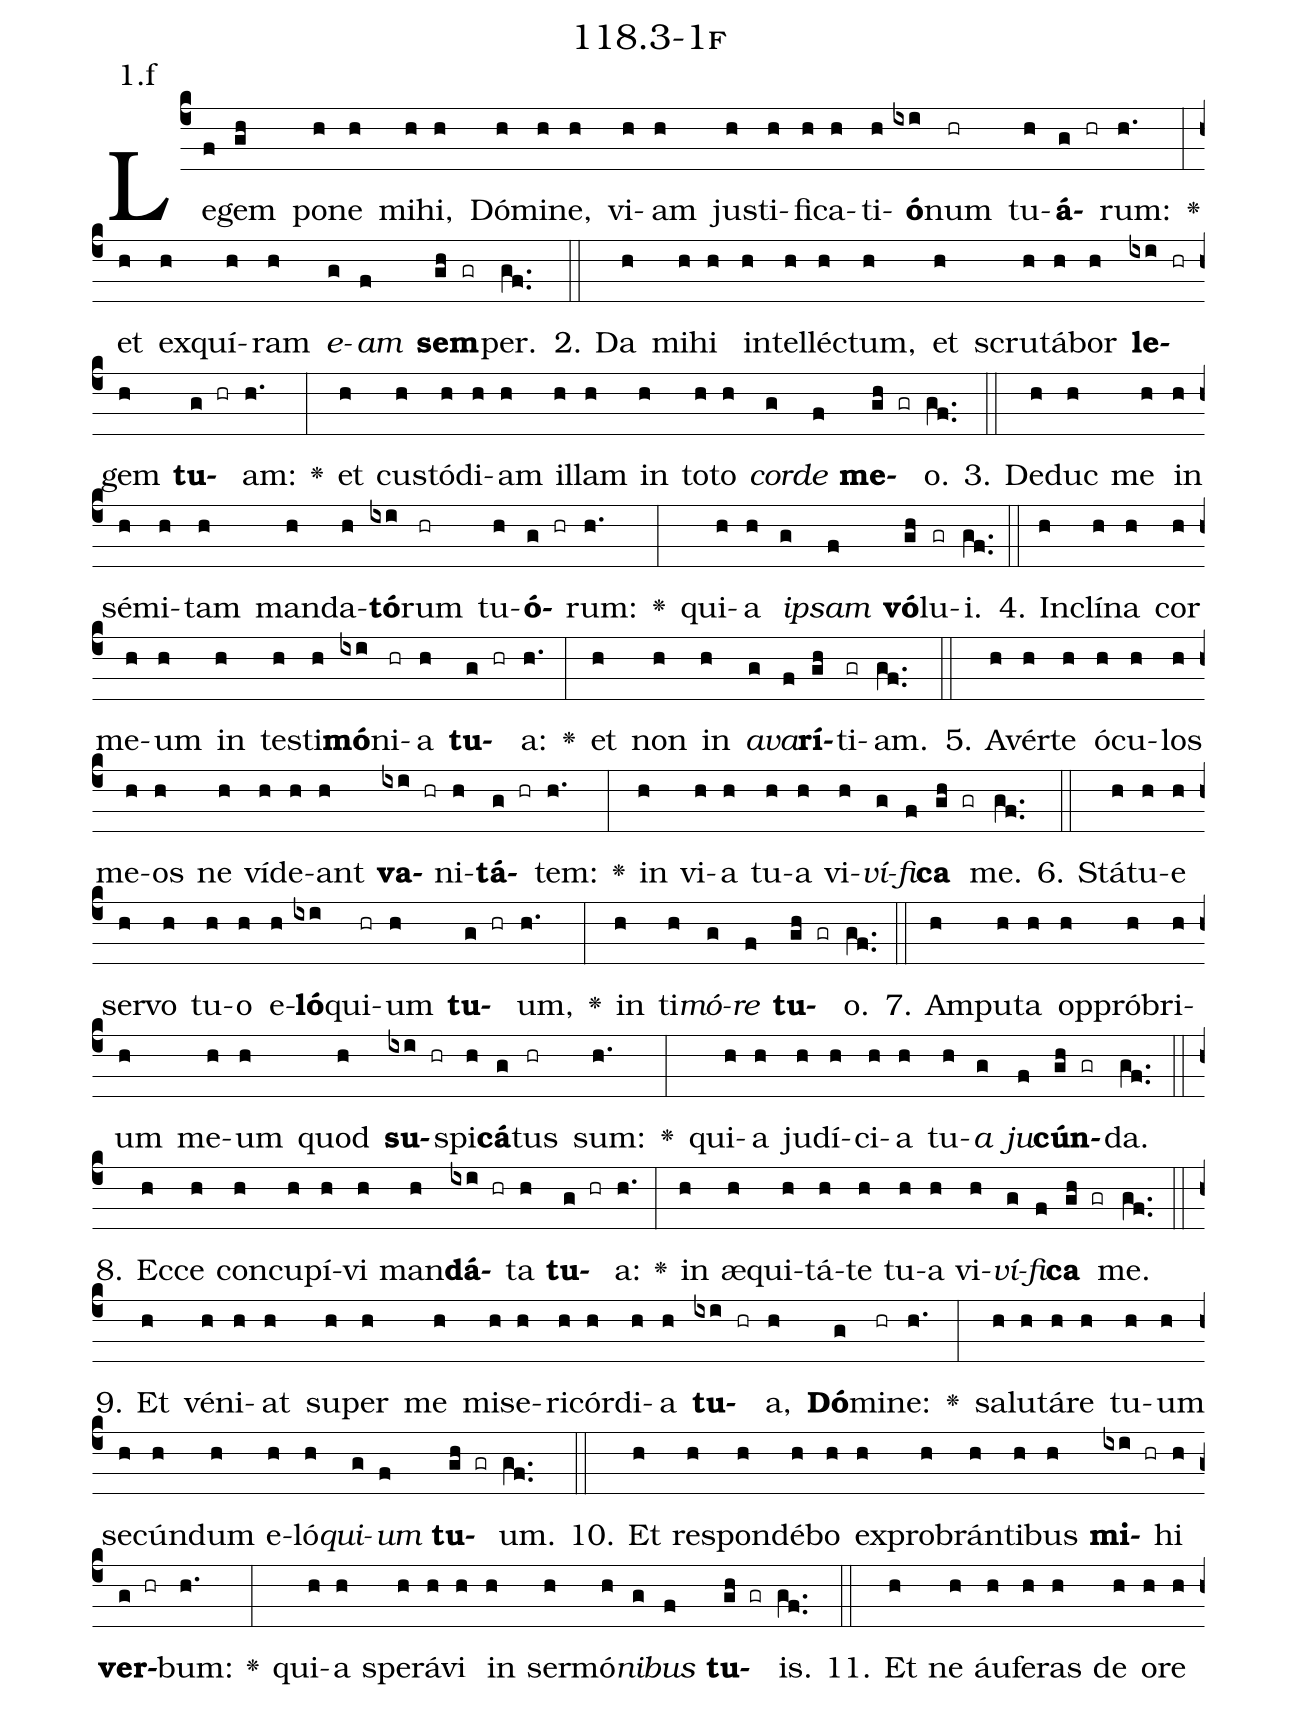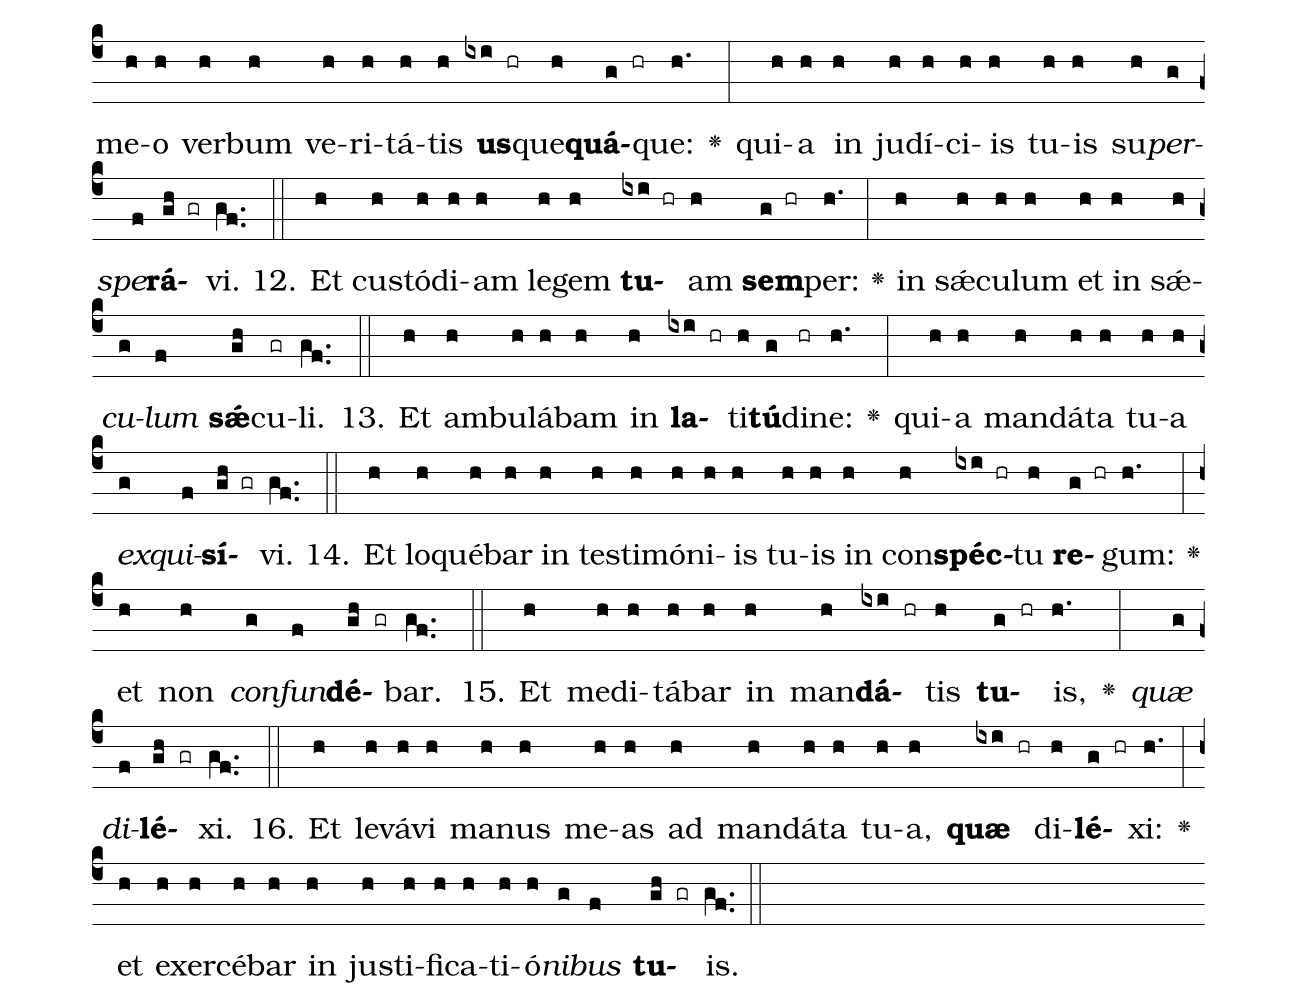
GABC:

name: 118.3-1f;
annotation: 1.f;
%%
(c4)Le(f)gem(gh) po(h)ne(h) mi(h)hi,(h) Dó(h)mi(h)ne,(h) vi(h)am(h) jus(h)ti(h)fi(h)ca(h)ti(h)<b>ó</b>(ixi)num(hr) tu(h)<b>á</b>(g hr)rum:(h.) <v>\greheightstar</v>(:) et(h) ex(h)quí(h)ram(h) <i>e</i>(g)<i>am</i>(f) <b>sem</b>(gh gr)per.(gf..) (::)
2. Da(h) mi(h)hi(h) in(h)tel(h)léc(h)tum,(h) et(h) scru(h)tá(h)bor(h) <b>le</b>(ixi hr)gem(h) <b>tu</b>(g hr)am:(h.) <v>\greheightstar</v>(:) et(h) cus(h)tó(h)di(h)am(h) il(h)lam(h) in(h) to(h)to(h) <i>cor</i>(g)<i>de</i>(f) <b>me</b>(gh gr)o.(gf..) (::)
3. De(h)duc(h) me(h) in(h) sé(h)mi(h)tam(h) man(h)da(h)<b>tó</b>(ixi)rum(hr) tu(h)<b>ó</b>(g hr)rum:(h.) <v>\greheightstar</v>(:) qui(h)a(h) <i>ip</i>(g)<i>sam</i>(f) <b>vó</b>(gh)lu(gr)i.(gf..) (::)
4. In(h)clí(h)na(h) cor(h) me(h)um(h) in(h) tes(h)ti(h)<b>mó</b>(ixi)ni(hr)a(h) <b>tu</b>(g hr)a:(h.) <v>\greheightstar</v>(:) et(h) non(h) in(h) <i>a</i>(g)<i>va</i>(f)<b>rí</b>(gh)ti(gr)am.(gf..) (::)
5. A(h)vér(h)te(h) ó(h)cu(h)los(h) me(h)os(h) ne(h) ví(h)de(h)ant(h) <b>va</b>(ixi hr)ni(h)<b>tá</b>(g hr)tem:(h.) <v>\greheightstar</v>(:) in(h) vi(h)a(h) tu(h)a(h) vi(h)<i>ví</i>(g)<i>fi</i>(f)<b>ca</b>(gh gr) me.(gf..) (::)
6. Stá(h)tu(h)e(h) ser(h)vo(h) tu(h)o(h) e(h)<b>ló</b>(ixi)qui(hr)um(h) <b>tu</b>(g hr)um,(h.) <v>\greheightstar</v>(:) in(h) ti(h)<i>mó</i>(g)<i>re</i>(f) <b>tu</b>(gh gr)o.(gf..) (::)
7. Am(h)pu(h)ta(h) op(h)pró(h)bri(h)um(h) me(h)um(h) quod(h) <b>su</b>(ixi hr)spi(h)<b>cá</b>(g)tus(hr) sum:(h.) <v>\greheightstar</v>(:) qui(h)a(h) ju(h)dí(h)ci(h)a(h) tu(h)<i>a</i>(g) <i>ju</i>(f)<b>cún</b>(gh gr)da.(gf..) (::)
8. Ec(h)ce(h) con(h)cu(h)pí(h)vi(h) man(h)<b>dá</b>(ixi hr)ta(h) <b>tu</b>(g hr)a:(h.) <v>\greheightstar</v>(:) in(h) æ(h)qui(h)tá(h)te(h) tu(h)a(h) vi(h)<i>ví</i>(g)<i>fi</i>(f)<b>ca</b>(gh gr) me.(gf..) (::)
9. Et(h) vé(h)ni(h)at(h) su(h)per(h) me(h) mi(h)se(h)ri(h)cór(h)di(h)a(h) <b>tu</b>(ixi hr)a,(h) <b>Dó</b>(g)mi(hr)ne:(h.) <v>\greheightstar</v>(:) sa(h)lu(h)tá(h)re(h) tu(h)um(h) se(h)cún(h)dum(h) e(h)ló(h)<i>qui</i>(g)<i>um</i>(f) <b>tu</b>(gh gr)um.(gf..) (::)
10. Et(h) re(h)spon(h)dé(h)bo(h) ex(h)pro(h)brán(h)ti(h)bus(h) <b>mi</b>(ixi hr)hi(h) <b>ver</b>(g hr)bum:(h.) <v>\greheightstar</v>(:) qui(h)a(h) spe(h)rá(h)vi(h) in(h) ser(h)mó(h)<i>ni</i>(g)<i>bus</i>(f) <b>tu</b>(gh gr)is.(gf..) (::)
11. Et(h) ne(h) áu(h)fe(h)ras(h) de(h) o(h)re(h) me(h)o(h) ver(h)bum(h) ve(h)ri(h)tá(h)tis(h) <b>us</b>(ixi hr)que(h)<b>quá</b>(g hr)que:(h.) <v>\greheightstar</v>(:) qui(h)a(h) in(h) ju(h)dí(h)ci(h)is(h) tu(h)is(h) su(h)<i>per</i>(g)<i>spe</i>(f)<b>rá</b>(gh gr)vi.(gf..) (::)
12. Et(h) cus(h)tó(h)di(h)am(h) le(h)gem(h) <b>tu</b>(ixi hr)am(h) <b>sem</b>(g hr)per:(h.) <v>\greheightstar</v>(:) in(h) sǽ(h)cu(h)lum(h) et(h) in(h) sǽ(h)<i>cu</i>(g)<i>lum</i>(f) <b>sǽ</b>(gh)cu(gr)li.(gf..) (::)
13. Et(h) am(h)bu(h)lá(h)bam(h) in(h) <b>la</b>(ixi hr)ti(h)<b>tú</b>(g)di(hr)ne:(h.) <v>\greheightstar</v>(:) qui(h)a(h) man(h)dá(h)ta(h) tu(h)a(h) <i>ex</i>(g)<i>qui</i>(f)<b>sí</b>(gh gr)vi.(gf..) (::)
14. Et(h) lo(h)qué(h)bar(h) in(h) tes(h)ti(h)mó(h)ni(h)is(h) tu(h)is(h) in(h) con(h)<b>spéc</b>(ixi hr)tu(h) <b>re</b>(g hr)gum:(h.) <v>\greheightstar</v>(:) et(h) non(h) <i>con</i>(g)<i>fun</i>(f)<b>dé</b>(gh gr)bar.(gf..) (::)
15. Et(h) me(h)di(h)tá(h)bar(h) in(h) man(h)<b>dá</b>(ixi hr)tis(h) <b>tu</b>(g hr)is,(h.) <v>\greheightstar</v>(:) <i>quæ</i>(g) <i>di</i>(f)<b>lé</b>(gh gr)xi.(gf..) (::)
16. Et(h) le(h)vá(h)vi(h) ma(h)nus(h) me(h)as(h) ad(h) man(h)dá(h)ta(h) tu(h)a,(h) <b>quæ</b>(ixi hr) di(h)<b>lé</b>(g hr)xi:(h.) <v>\greheightstar</v>(:) et(h) ex(h)er(h)cé(h)bar(h) in(h) jus(h)ti(h)fi(h)ca(h)ti(h)ó(h)<i>ni</i>(g)<i>bus</i>(f) <b>tu</b>(gh gr)is.(gf..) (::)
